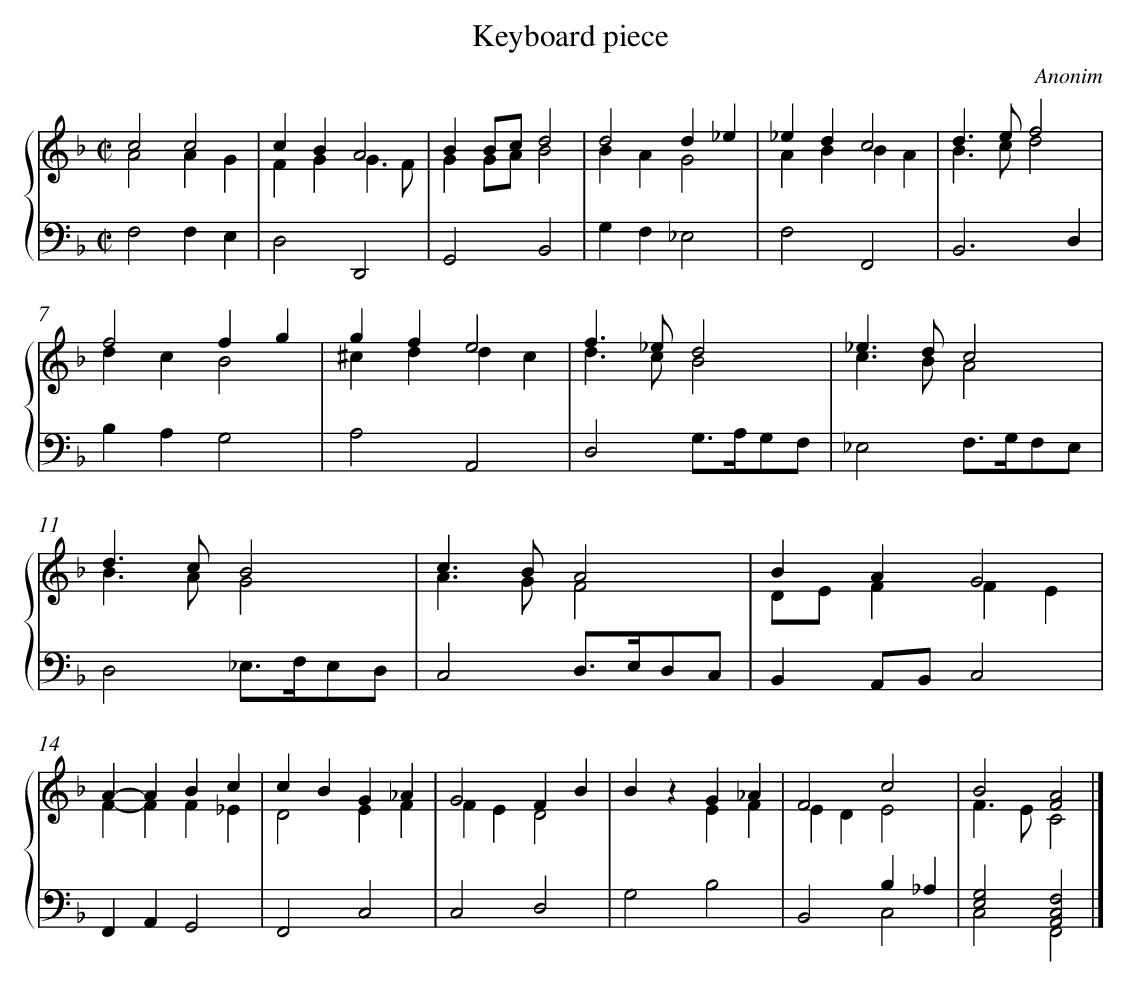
X:1
T: Keyboard piece
C: Anonim
L: 1/4
M: C|
%%staves {1 2}
V: 1
V: 2 clef=bass
K: F
[V:1] c2c2 & A2AG |
[V:2] F,2F,E, |
[V:1] cBA2 & FGG3/F/ |
[V:2] D,2D,,2 |
[V:1] BB/c/d2 & GG/A/B2 |
[V:2] G,,2B,,2 |
[V:1] d2d_e & BAG2 |
[V:2] G,F,_E,2 |
[V:1] _edc2 & ABBA |
[V:2] F,2F,,2 |
[V:1] d>ef2 & B>cd2 |
[V:2] B,,3D, |
[V:1] f2fg & dcB2 |
[V:2] B,A,G,2 |
[V:1] gfe2 & ^cddc |
[V:2] A,2A,,2 |
[V:1] f>_ed2 & d>cB2 |
[V:2] D,2G,/>A,/G,/F,/ |
[V:1] _e>dc2 & c>BA2 |
[V:2] _E,2F,/>G,/F,/E,/ |
[V:1] d>cB2 & B>AG2 |
[V:2] D,2_E,/>F,/E,/D,/ |
[V:1] c>BA2 & A>GF2 |
[V:2] C,2D,/>E,/D,/C,/ |
[V:1] BAG2 & D/E/FFE |
[V:2] B,,A,,/B,,/C,2 |
[V:1] A-ABc & F-FF_E |
[V:2] F,,A,,G,,2 |
[V:1] cBG_A & D2EF |
[V:2] F,,2C,2 |
[V:1] G2FB & FED2 |
[V:2] C,2D,2 |
[V:1] BzG_A & x2EF |
[V:2] G,2B,2 |
[V:1] F2c2 & EDE2 |
[V:2] B,,2B,_A, & x2C,2 |
[V:1] B2[F2A2] & F>EC2 |]
[V:2] [E,2G,2][A,,2C,2F,2] & C,2F,,2 |]
